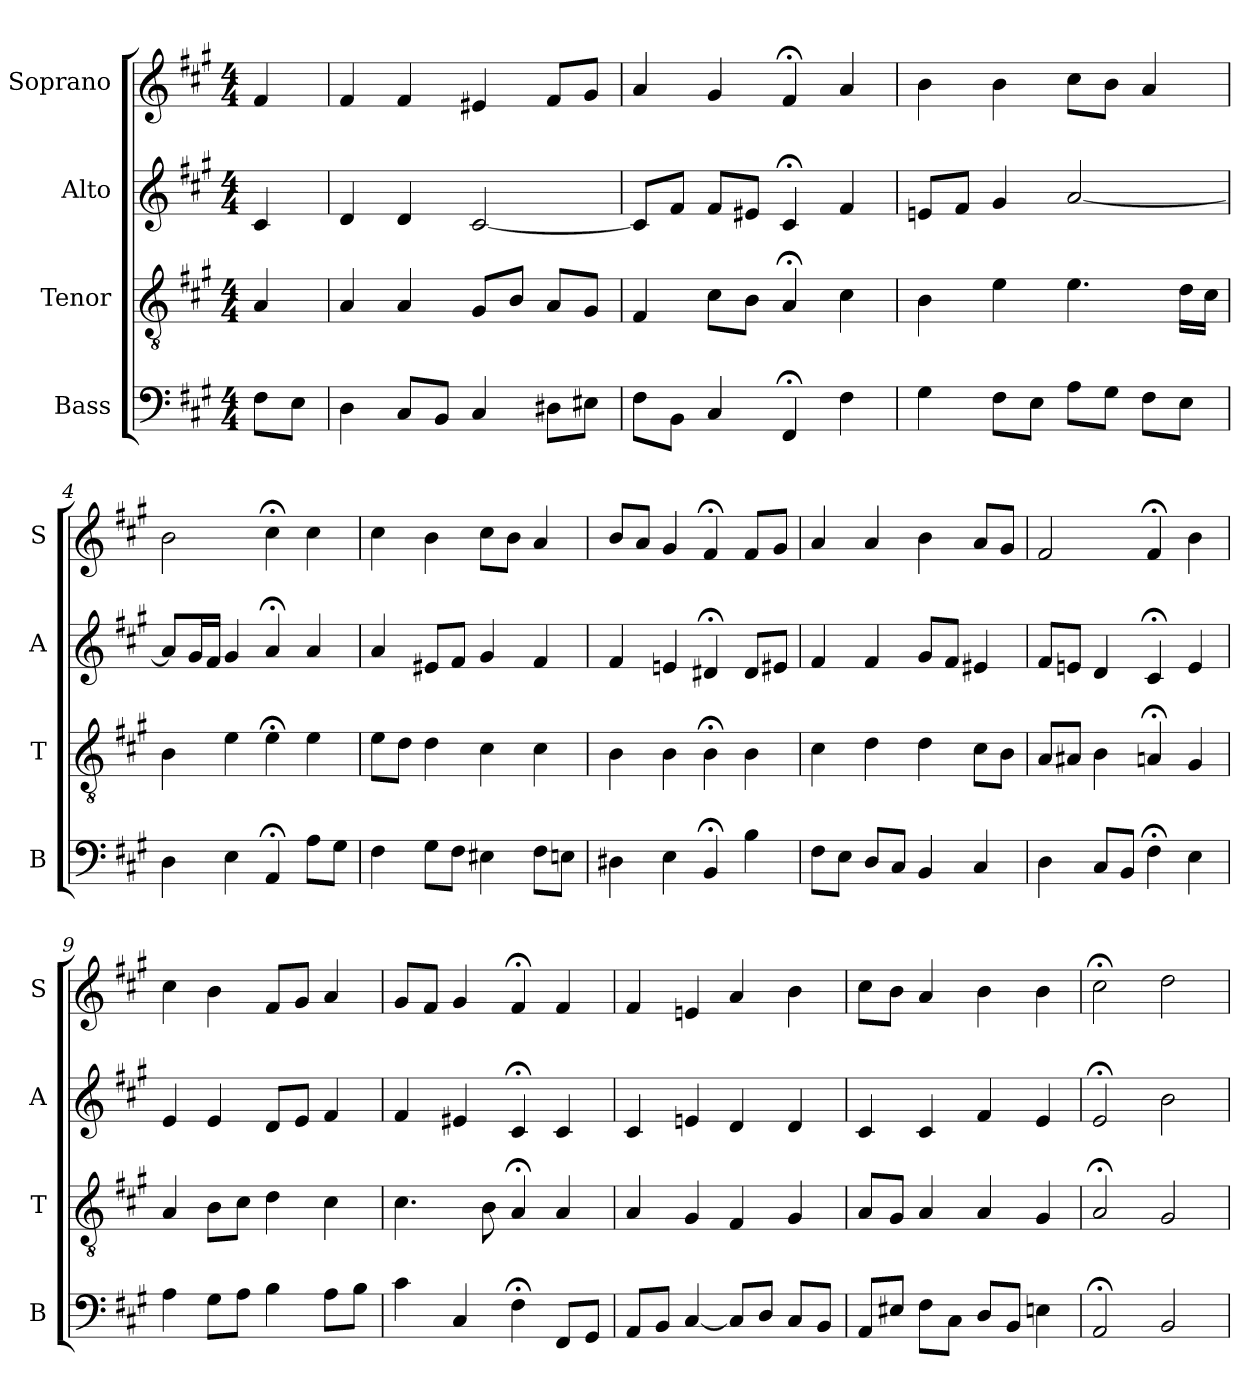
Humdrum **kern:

**kern	**kern	**kern	**kern
*part4	*part3	*part2	*part1
*staff4	*staff3	*staff2	*staff1
*I"Bass	*I"Tenor	*I"Alto	*I"Soprano
*I'B	*I'T	*I'A	*I'S
*clefF4	*clefGv2	*clefG2	*clefG2
*k[f#c#g#]	*k[f#c#g#]	*k[f#c#g#]	*k[f#c#g#]
*f#:	*f#:	*f#:	*f#:
*M4/4	*M4/4	*M4/4	*M4/4
*MM100	*MM100	*MM100	*MM100
=	=	=	=
8F#L	4A	4c#	4f#
8EJ	.	.	.
=1	=1	=1	=1
4D	4A	4d	4f#
8C#L	4A	4d	4f#
8BBJ	.	.	.
4C#	8G#L	[2c#	4e#X
.	8BJ	.	.
8D#XL	8AL	.	8f#L
8E#XJ	8G#J	.	8g#J
=2	=2	=2	=2
8F#L	4F#	8c#L]	4a
8BBJ	.	8f#J	.
4C#	8c#L	8f#L	4g#
.	8BJ	8e#XJ	.
4FF#;<	4A;<	4c#;<	4f#;<
4F#	4c#	4f#	4a
=3	=3	=3	=3
4G#	4B	8enL	4b
.	.	8f#J	.
8F#L	4e	4g#	4b
8EJ	.	.	.
8AL	4.e	[2a	8cc#L
8G#J	.	.	8bJ
8F#L	.	.	4a
8EJ	16dLL	.	.
.	16c#JJ	.	.
=4	=4	=4	=4
4D	4B	8aL]	2b
.	.	16g#L	.
.	.	16f#JJ	.
4E	4e	4g#	.
4AA;<	4e;<	4a;<	4cc#;<
8AL	4e	4a	4cc#
8G#J	.	.	.
=5	=5	=5	=5
4F#	8eL	4a	4cc#
.	8dJ	.	.
8G#L	4d	8e#XL	4b
8F#J	.	8f#J	.
4E#X	4c#	4g#	8cc#L
.	.	.	8bJ
8F#L	4c#	4f#	4a
8EnJ	.	.	.
=6	=6	=6	=6
4D#X	4B	4f#	8bL
.	.	.	8aJ
4E	4B	4en	4g#
4BB;<	4B;<	4d#X;<	4f#;<
4B	4B	8d#L	8f#L
.	.	8e#XJ	8g#J
=7	=7	=7	=7
8F#L	4c#	4f#	4a
8EJ	.	.	.
8DL	4d	4f#	4a
8C#J	.	.	.
4BB	4d	8g#L	4b
.	.	8f#J	.
4C#	8c#L	4e#X	8aL
.	8BJ	.	8g#J
=8	=8	=8	=8
4D	8AL	8f#L	2f#
.	8A#XJ	8enJ	.
8C#L	4B	4d	.
8BBJ	.	.	.
4F#;<	4An;<	4c#;<	4f#;<
4E	4G#	4e	4b
=9	=9	=9	=9
4A	4A	4e	4cc#
8G#L	8BL	4e	4b
8AJ	8c#J	.	.
4B	4d	8dL	8f#L
.	.	8eJ	8g#J
8AL	4c#	4f#	4a
8BJ	.	.	.
=10	=10	=10	=10
4c#	4.c#	4f#	8g#L
.	.	.	8f#J
4C#	.	4e#X	4g#
.	8B	.	.
4F#;<	4A;<	4c#;<	4f#;<
8FF#L	4A	4c#	4f#
8GG#J	.	.	.
=11	=11	=11	=11
8AAL	4A	4c#	4f#
8BBJ	.	.	.
[4C#	4G#	4en	4en
8C#L]	4F#	4d	4a
8DJ	.	.	.
8C#L	4G#	4d	4b
8BBJ	.	.	.
=12	=12	=12	=12
8AAL	8AL	4c#	8cc#L
8E#XJ	8G#J	.	8bJ
8F#L	4A	4c#	4a
8C#J	.	.	.
8DL	4A	4f#	4b
8BBJ	.	.	.
4En	4G#	4e	4b
=13	=13	=13	=13
2AA;<	2A;<	2e;<	2cc#;<
2BB	2G#	2b	2dd
=	=	=	=
*-	*-	*-	*-
